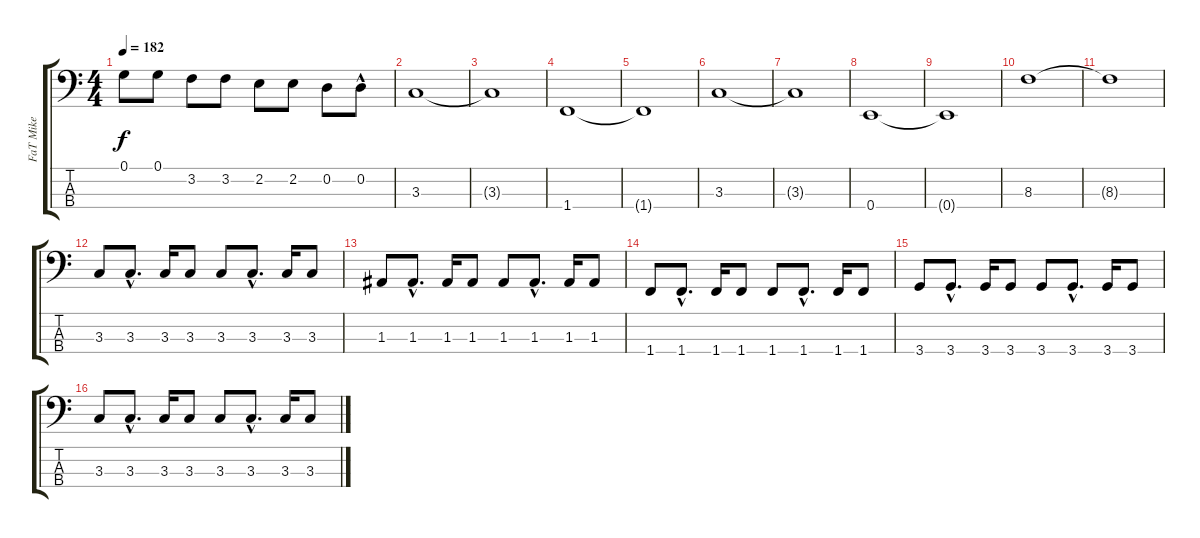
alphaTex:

\track ("FaT Mike" "FaT Mike") {instrument electricbasspick}
\staff {score tabs}
\tuning (G2 D2 A1 E1) {hide}
\ts (4 4)
\tempo 182
\clef f4
\ks c
0.1.8{dy f} 0.1.8 3.2.8 3.2.8 2.2.8 2.2.8 0.2.8 0.2{hac}.8 |
3.3.1 |
3.3{t}.1 |
1.4.1 |
1.4{t}.1 |
3.3.1 |
3.3{t}.1 |
0.4.1 |
0.4{t}.1 |
8.3.1 |
8.3{t}.1 |
3.3.8 3.3{hac}.8{d} 3.3.16 3.3.8 3.3.8 3.3{hac}.8{d} 3.3.16 3.3.8 |
1.3.8 1.3{hac}.8{d} 1.3.16 1.3.8 1.3.8 1.3{hac}.8{d} 1.3.16 1.3.8 |
1.4.8 1.4{hac}.8{d} 1.4.16 1.4.8 1.4.8 1.4{hac}.8{d} 1.4.16 1.4.8 |
3.4.8 3.4{hac}.8{d} 3.4.16 3.4.8 3.4.8 3.4{hac}.8{d} 3.4.16 3.4.8 |
3.3.8 3.3{hac}.8{d} 3.3.16 3.3.8 3.3.8 3.3{hac}.8{d} 3.3.16 3.3.8
